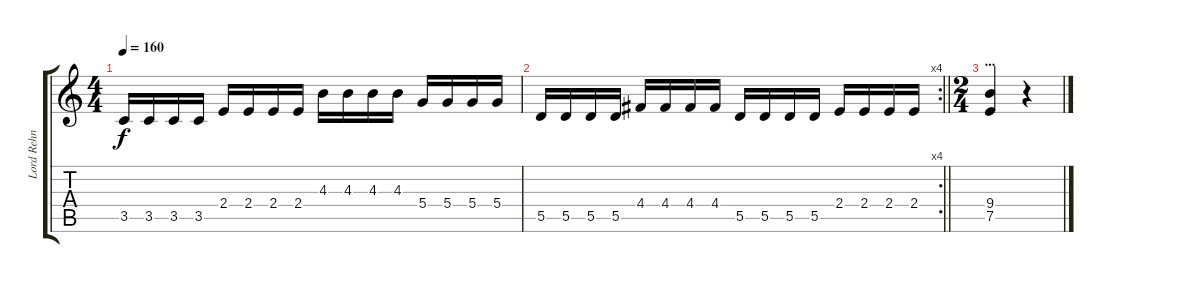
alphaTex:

\track ("Lord Rehn" "Lord Rehn") {instrument distortionguitar}
\staff {score tabs}
\tuning (E4 B3 G3 D3 A2 E2) {hide}
\ts (4 4)
\tempo 160
\clef g2
\ks c
3.5.16{dy f} 3.5.16 3.5.16 3.5.16 2.4.16 2.4.16 2.4.16 2.4.16 4.3.16 4.3.16 4.3.16 4.3.16 5.4.16 5.4.16 5.4.16 5.4.16 |
\rc 4
\barLineRight lightlight
5.5.16 5.5.16 5.5.16 5.5.16 4.4.16 4.4.16 4.4.16 4.4.16 5.5.16 5.5.16 5.5.16 5.5.16 2.4.16 2.4.16 2.4.16 2.4.16 |
\ts (2 4)
\section ("" "...")
(9.4 7.5).4 r.4
